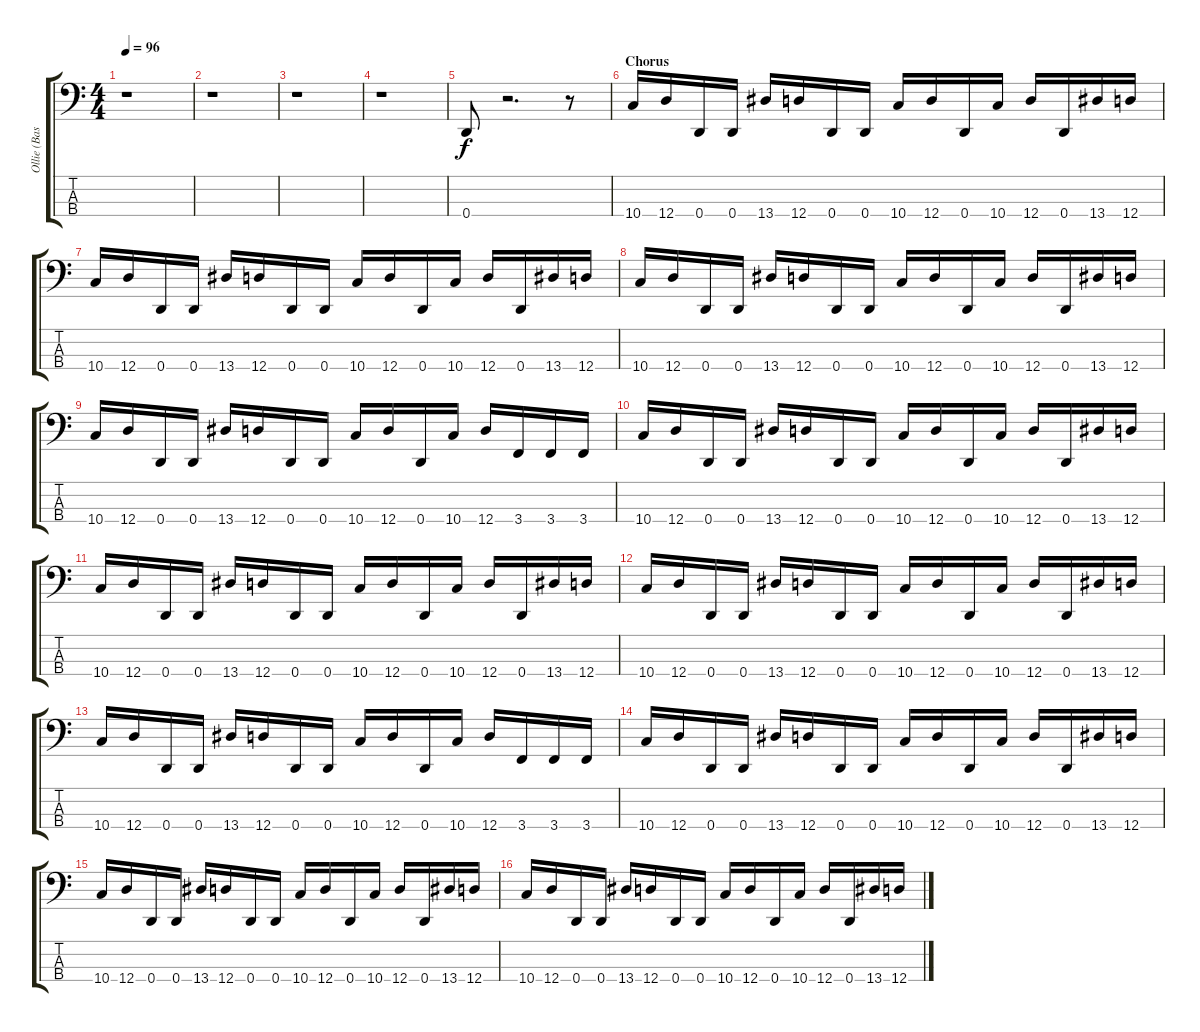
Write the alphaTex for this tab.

\track ("Ollie (Bass)" "Ollie (Bas") {instrument electricbassfinger}
\staff {score tabs}
\tuning (G2 D2 A1 D1) {hide}
\ts (4 4)
\tempo 96
\clef f4
\ks c
r.1{dy f} |
r.1 |
r.1 |
r.1 |
0.4.8 r.2{d} r.8 |
\section ("" "Chorus")
10.4.16 12.4.16 0.4.16 0.4.16 13.4.16 12.4.16 0.4.16 0.4.16 10.4.16 12.4.16 0.4.16 10.4.16 12.4.16 0.4.16 13.4.16 12.4.16 |
10.4.16 12.4.16 0.4.16 0.4.16 13.4.16 12.4.16 0.4.16 0.4.16 10.4.16 12.4.16 0.4.16 10.4.16 12.4.16 0.4.16 13.4.16 12.4.16 |
10.4.16 12.4.16 0.4.16 0.4.16 13.4.16 12.4.16 0.4.16 0.4.16 10.4.16 12.4.16 0.4.16 10.4.16 12.4.16 0.4.16 13.4.16 12.4.16 |
10.4.16 12.4.16 0.4.16 0.4.16 13.4.16 12.4.16 0.4.16 0.4.16 10.4.16 12.4.16 0.4.16 10.4.16 12.4.16 3.4.16 3.4.16 3.4.16 |
10.4.16 12.4.16 0.4.16 0.4.16 13.4.16 12.4.16 0.4.16 0.4.16 10.4.16 12.4.16 0.4.16 10.4.16 12.4.16 0.4.16 13.4.16 12.4.16 |
10.4.16 12.4.16 0.4.16 0.4.16 13.4.16 12.4.16 0.4.16 0.4.16 10.4.16 12.4.16 0.4.16 10.4.16 12.4.16 0.4.16 13.4.16 12.4.16 |
10.4.16 12.4.16 0.4.16 0.4.16 13.4.16 12.4.16 0.4.16 0.4.16 10.4.16 12.4.16 0.4.16 10.4.16 12.4.16 0.4.16 13.4.16 12.4.16 |
10.4.16 12.4.16 0.4.16 0.4.16 13.4.16 12.4.16 0.4.16 0.4.16 10.4.16 12.4.16 0.4.16 10.4.16 12.4.16 3.4.16 3.4.16 3.4.16 |
10.4.16 12.4.16 0.4.16 0.4.16 13.4.16 12.4.16 0.4.16 0.4.16 10.4.16 12.4.16 0.4.16 10.4.16 12.4.16 0.4.16 13.4.16 12.4.16 |
10.4.16 12.4.16 0.4.16 0.4.16 13.4.16 12.4.16 0.4.16 0.4.16 10.4.16 12.4.16 0.4.16 10.4.16 12.4.16 0.4.16 13.4.16 12.4.16 |
10.4.16 12.4.16 0.4.16 0.4.16 13.4.16 12.4.16 0.4.16 0.4.16 10.4.16 12.4.16 0.4.16 10.4.16 12.4.16 0.4.16 13.4.16 12.4.16
